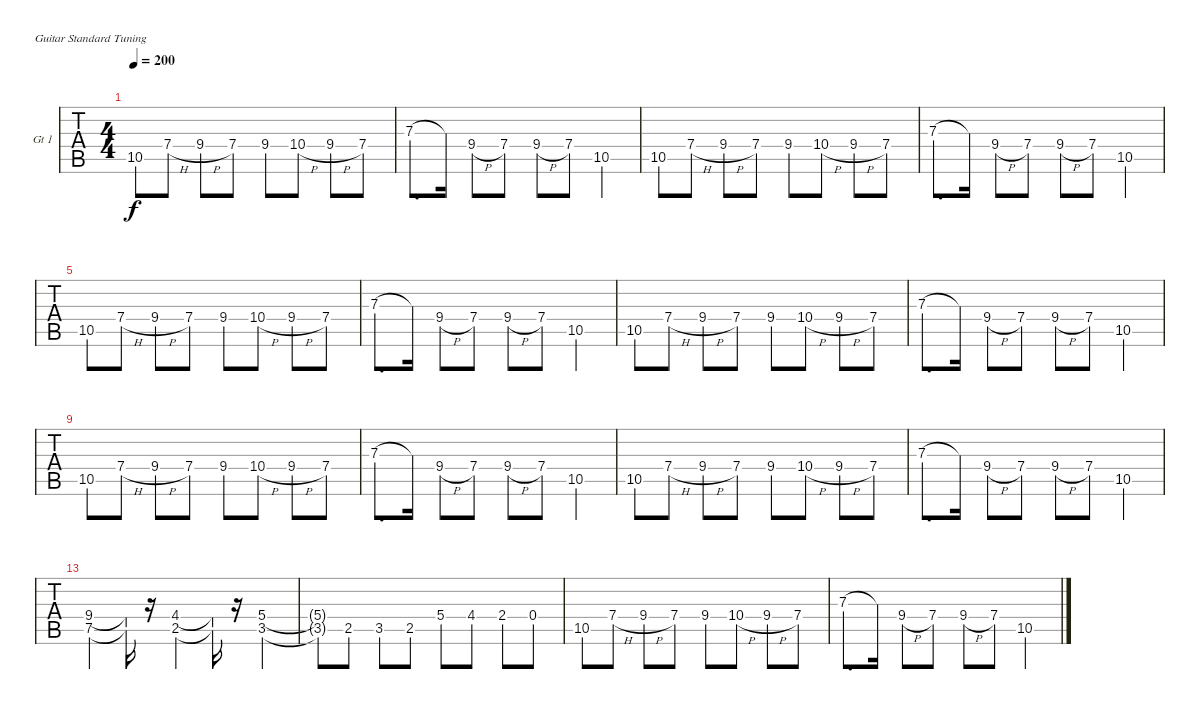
\bracketExtendMode nobrackets
\firstSystemTrackNameOrientation horizontal
\otherSystemsTrackNameOrientation horizontal
\defaultBarNumberDisplay FirstOfSystem
\track ("Guitar 1" "Gt 1") {instrument distortionguitar}
\staff {tabs}
\tuning (E4 B3 G3 D3 A2 E2)
\ts (4 4)
\tempo 200
\clef g2
\ks c
10.5.8{lyrics (0 "") lyrics (1 "") lyrics (2 "") lyrics (3 "") lyrics (4 "") dy f} 7.4{h}.8{lyrics (0 "") lyrics (1 "") lyrics (2 "") lyrics (3 "") lyrics (4 "")} 9.4{h}.8{lyrics (0 "") lyrics (1 "") lyrics (2 "") lyrics (3 "") lyrics (4 "")} 7.4.8 9.4.8 10.4{h}.8 9.4{h}.8 7.4.8 |
7.3.8{d lyrics (0 "") lyrics (1 "") lyrics (2 "") lyrics (3 "") lyrics (4 "")} 7.3{t}.16{lyrics (0 "") lyrics (1 "") lyrics (2 "") lyrics (3 "") lyrics (4 "")} 9.4{h}.8{lyrics (0 "") lyrics (1 "") lyrics (2 "") lyrics (3 "") lyrics (4 "")} 7.4.8 9.4{h}.8 7.4.8 10.5.4 |
10.5.8{lyrics (0 "") lyrics (1 "") lyrics (2 "") lyrics (3 "") lyrics (4 "")} 7.4{h}.8{lyrics (0 "") lyrics (1 "") lyrics (2 "") lyrics (3 "") lyrics (4 "")} 9.4{h}.8{lyrics (0 "") lyrics (1 "") lyrics (2 "") lyrics (3 "") lyrics (4 "")} 7.4.8 9.4.8 10.4{h}.8 9.4{h}.8 7.4.8 |
7.3.8{d lyrics (0 "") lyrics (1 "") lyrics (2 "") lyrics (3 "") lyrics (4 "")} 7.3{t}.16{lyrics (0 "") lyrics (1 "") lyrics (2 "") lyrics (3 "") lyrics (4 "")} 9.4{h}.8{lyrics (0 "") lyrics (1 "") lyrics (2 "") lyrics (3 "") lyrics (4 "")} 7.4.8 9.4{h}.8 7.4.8 10.5.4 |
10.5.8{lyrics (0 "") lyrics (1 "") lyrics (2 "") lyrics (3 "") lyrics (4 "")} 7.4{h}.8{lyrics (0 "") lyrics (1 "") lyrics (2 "") lyrics (3 "") lyrics (4 "")} 9.4{h}.8{lyrics (0 "") lyrics (1 "") lyrics (2 "") lyrics (3 "") lyrics (4 "")} 7.4.8 9.4.8 10.4{h}.8 9.4{h}.8 7.4.8 |
7.3.8{d lyrics (0 "") lyrics (1 "") lyrics (2 "") lyrics (3 "") lyrics (4 "")} 7.3{t}.16{lyrics (0 "") lyrics (1 "") lyrics (2 "") lyrics (3 "") lyrics (4 "")} 9.4{h}.8{lyrics (0 "") lyrics (1 "") lyrics (2 "") lyrics (3 "") lyrics (4 "")} 7.4.8 9.4{h}.8 7.4.8 10.5.4 |
10.5.8{lyrics (0 "") lyrics (1 "") lyrics (2 "") lyrics (3 "") lyrics (4 "")} 7.4{h}.8{lyrics (0 "") lyrics (1 "") lyrics (2 "") lyrics (3 "") lyrics (4 "")} 9.4{h}.8{lyrics (0 "") lyrics (1 "") lyrics (2 "") lyrics (3 "") lyrics (4 "")} 7.4.8 9.4.8 10.4{h}.8 9.4{h}.8 7.4.8 |
7.3.8{d lyrics (0 "") lyrics (1 "") lyrics (2 "") lyrics (3 "") lyrics (4 "")} 7.3{t}.16{lyrics (0 "") lyrics (1 "") lyrics (2 "") lyrics (3 "") lyrics (4 "")} 9.4{h}.8{lyrics (0 "") lyrics (1 "") lyrics (2 "") lyrics (3 "") lyrics (4 "")} 7.4.8 9.4{h}.8 7.4.8 10.5.4 |
10.5.8{lyrics (0 "") lyrics (1 "") lyrics (2 "") lyrics (3 "") lyrics (4 "")} 7.4{h}.8{lyrics (0 "") lyrics (1 "") lyrics (2 "") lyrics (3 "") lyrics (4 "")} 9.4{h}.8{lyrics (0 "") lyrics (1 "") lyrics (2 "") lyrics (3 "") lyrics (4 "")} 7.4.8 9.4.8 10.4{h}.8 9.4{h}.8 7.4.8 |
7.3.8{d lyrics (0 "") lyrics (1 "") lyrics (2 "") lyrics (3 "") lyrics (4 "")} 7.3{t}.16{lyrics (0 "") lyrics (1 "") lyrics (2 "") lyrics (3 "") lyrics (4 "")} 9.4{h}.8{lyrics (0 "") lyrics (1 "") lyrics (2 "") lyrics (3 "") lyrics (4 "")} 7.4.8 9.4{h}.8 7.4.8 10.5.4 |
10.5.8{lyrics (0 "") lyrics (1 "") lyrics (2 "") lyrics (3 "") lyrics (4 "")} 7.4{h}.8{lyrics (0 "") lyrics (1 "") lyrics (2 "") lyrics (3 "") lyrics (4 "")} 9.4{h}.8{lyrics (0 "") lyrics (1 "") lyrics (2 "") lyrics (3 "") lyrics (4 "")} 7.4.8 9.4.8 10.4{h}.8 9.4{h}.8 7.4.8 |
7.3.8{d lyrics (0 "") lyrics (1 "") lyrics (2 "") lyrics (3 "") lyrics (4 "")} 7.3{t}.16{lyrics (0 "") lyrics (1 "") lyrics (2 "") lyrics (3 "") lyrics (4 "")} 9.4{h}.8{lyrics (0 "") lyrics (1 "") lyrics (2 "") lyrics (3 "") lyrics (4 "")} 7.4.8 9.4{h}.8 7.4.8 10.5.4 |
(9.4 7.5).4{lyrics (0 "") lyrics (1 "") lyrics (2 "") lyrics (3 "") lyrics (4 "")} (9.4{t} 7.5{t}).16{lyrics (0 "") lyrics (1 "") lyrics (2 "") lyrics (3 "") lyrics (4 "")} r.16 (4.4 2.5).4{lyrics (0 "") lyrics (1 "") lyrics (2 "") lyrics (3 "") lyrics (4 "")} (4.4{t} 2.5{t}).16 r.16 (5.4 3.5).4 |
(5.4{t} 3.5{t}).8{lyrics (0 "") lyrics (1 "") lyrics (2 "") lyrics (3 "") lyrics (4 "")} 2.5.8{lyrics (0 "") lyrics (1 "") lyrics (2 "") lyrics (3 "") lyrics (4 "")} 3.5.8{lyrics (0 "") lyrics (1 "") lyrics (2 "") lyrics (3 "") lyrics (4 "")} 2.5.8 5.4.8 4.4.8 2.4.8 0.4.8 |
10.5.8{lyrics (0 "") lyrics (1 "") lyrics (2 "") lyrics (3 "") lyrics (4 "")} 7.4{h}.8{lyrics (0 "") lyrics (1 "") lyrics (2 "") lyrics (3 "") lyrics (4 "")} 9.4{h}.8{lyrics (0 "") lyrics (1 "") lyrics (2 "") lyrics (3 "") lyrics (4 "")} 7.4.8 9.4.8 10.4{h}.8 9.4{h}.8 7.4.8 |
7.3.8{d lyrics (0 "") lyrics (1 "") lyrics (2 "") lyrics (3 "") lyrics (4 "")} 7.3{t}.16{lyrics (0 "") lyrics (1 "") lyrics (2 "") lyrics (3 "") lyrics (4 "")} 9.4{h}.8{lyrics (0 "") lyrics (1 "") lyrics (2 "") lyrics (3 "") lyrics (4 "")} 7.4.8 9.4{h}.8 7.4.8 10.5.4
